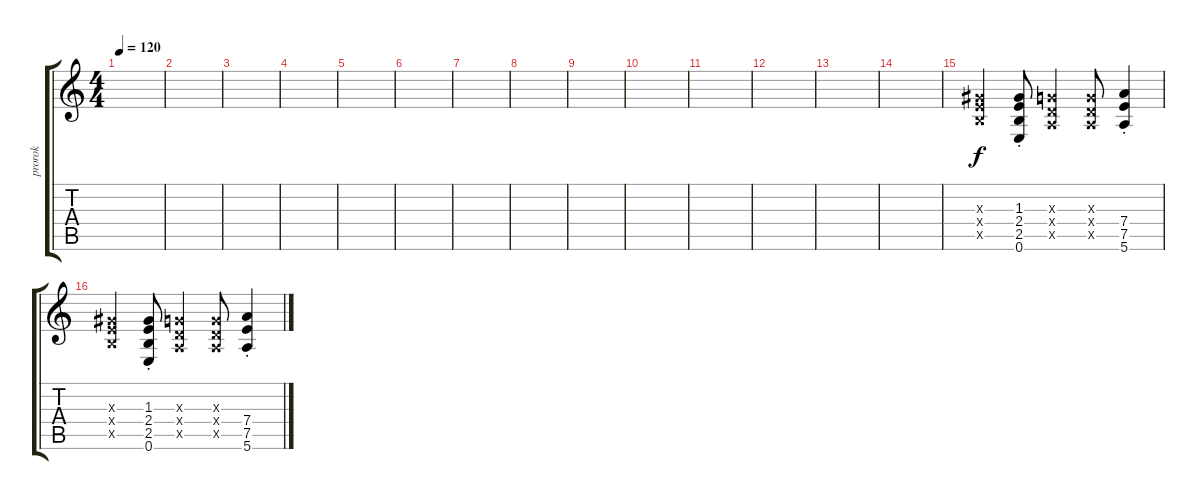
\track ("prorok" "prorok") {instrument electricguitarmuted}
\staff {score tabs}
\tuning (E4 B3 G3 D3 A2 E2) {hide}
\ts (4 4)
\tempo 120
\clef g2
\ks c
|
|
|
|
|
|
|
|
|
|
|
|
|
|
(1.3{x} 2.4{x} 2.5{x}).4 (1.3{st} 2.4{st} 2.5{st} 0.6{st}).8 (0.3{x} 0.4{x} 0.5{x}).4 (0.3{x} 0.4{x} 0.5{x}).8 (7.4{st} 7.5{st} 5.6{st}).4 |
(1.3{x} 2.4{x} 2.5{x}).4 (1.3{st} 2.4{st} 2.5{st} 0.6{st}).8 (0.3{x} 0.4{x} 0.5{x}).4 (0.3{x} 0.4{x} 0.5{x}).8 (7.4{st} 7.5{st} 5.6{st}).4
